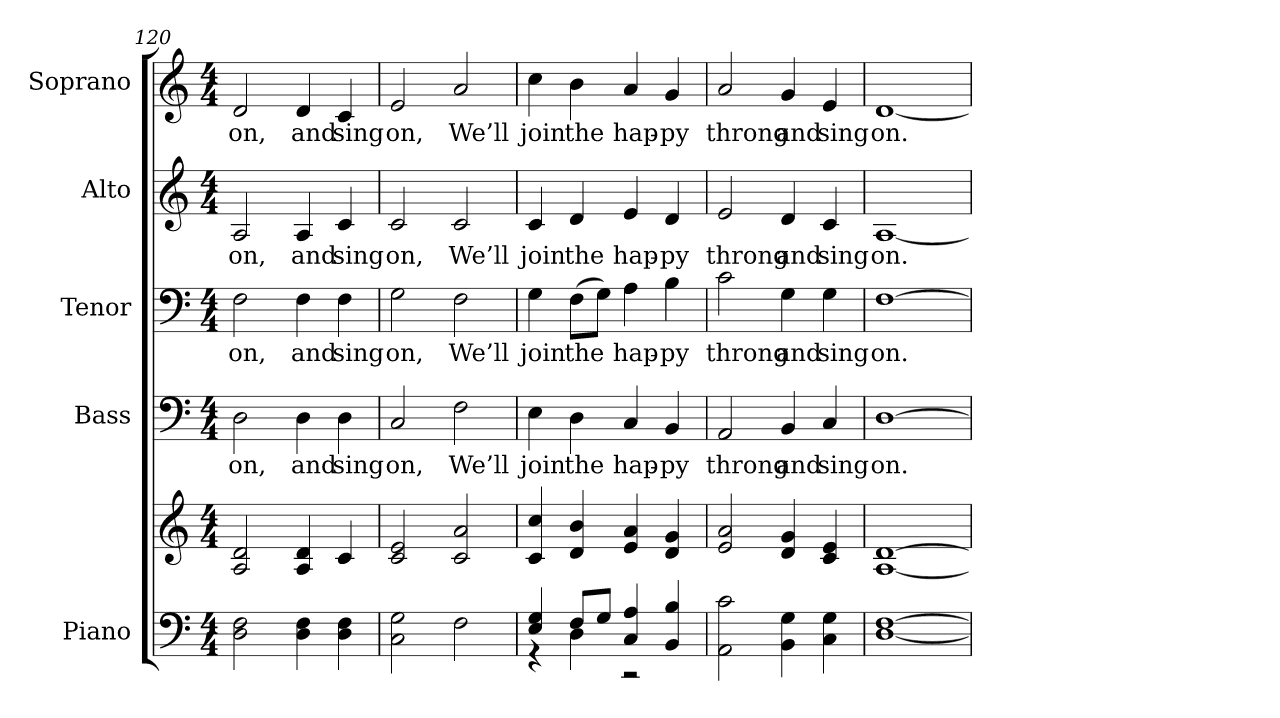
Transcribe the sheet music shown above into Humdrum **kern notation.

**kern	**kern	**kern	**text	**kern	**text	**kern	**text	**kern	**text
*part5	*part5	*part4	*part4	*part3	*part3	*part2	*part2	*part1	*part1
*staff6	*staff5	*staff4	*staff4	*staff3	*staff3	*staff2	*staff2	*staff1	*staff1
*I"Piano	*	*I"Bass	*	*I"Tenor	*	*I"Alto	*	*I"Soprano	*
*I'Pno.	*	*I'B.	*	*I'T.	*	*I'A.	*	*I'S.	*
*clefF4	*clefG2	*clefF4	*	*clefF4	*	*clefG2	*	*clefG2	*
*k[]	*k[]	*k[]	*	*k[]	*	*k[]	*	*k[]	*
*C:	*C:	*C:	*	*C:	*	*C:	*	*C:	*
*M4/4	*M4/4	*M4/4	*	*M4/4	*	*M4/4	*	*M4/4	*
=120	=120	=120	=120	=120	=120	=120	=120	=120	=120
!	!	!	!LO:LY:b:color=#000000	!	!	!	!	!	!
!	!	!	!	!	!LO:LY:b:color=#000000	!	!	!	!
!	!	!	!	!	!	!	!LO:LY:b:color=#000000	!	!
!	!	!	!	!	!	!	!	!	!LO:LY:b:color=#000000
2Di\ 2Fi	2Ai/ 2di	2Di\	on,	2Fi\	on,	2Ai/	on,	2di/	on,
!	!	!	!LO:LY:b:color=#000000	!	!	!	!	!	!
!	!	!	!	!	!LO:LY:b:color=#000000	!	!	!	!
!	!	!	!	!	!	!	!LO:LY:b:color=#000000	!	!
!	!	!	!	!	!	!	!	!	!LO:LY:b:color=#000000
4Di\ 4Fi	4Ai/ 4di	4Di\	and	4Fi\	and	4Ai/	and	4di/	and
!	!	!	!LO:LY:b:color=#000000	!	!	!	!	!	!
!	!	!	!	!	!LO:LY:b:color=#000000	!	!	!	!
!	!	!	!	!	!	!	!LO:LY:b:color=#000000	!	!
!	!	!	!	!	!	!	!	!	!LO:LY:b:color=#000000
4Di\ 4Fi	4ci/	4Di\	sing	4Fi\	sing	4ci/	sing	4ci/	sing
=121	=121	=121	=121	=121	=121	=121	=121	=121	=121
!	!	!	!LO:LY:b:color=#000000	!	!	!	!	!	!
!	!	!	!	!	!LO:LY:b:color=#000000	!	!	!	!
!	!	!	!	!	!	!	!LO:LY:b:color=#000000	!	!
!	!	!	!	!	!	!	!	!	!LO:LY:b:color=#000000
2Ci\ 2Gi	2ci/ 2ei	2Ci/	on,	2Gi\	on,	2ci/	on,	2ei/	on,
!	!	!	!LO:LY:b:color=#000000	!	!	!	!	!	!
!	!	!	!	!	!LO:LY:b:color=#000000	!	!	!	!
!	!	!	!	!	!	!	!LO:LY:b:color=#000000	!	!
!	!	!	!	!	!	!	!	!	!LO:LY:b:color=#000000
2Fi\	2ci/ 2ai	2Fi\	We’ll	2Fi\	We’ll	2ci/	We’ll	2ai/	We’ll
!!LO:PB:g=z
=122	=122	=122	=122	=122	=122	=122	=122	=122	=122
*^	*	*	*	*	*	*	*	*	*
!	!	!	!	!LO:LY:b:color=#000000	!	!	!	!	!	!
!	!	!	!	!	!	!LO:LY:b:color=#000000	!	!	!	!
!	!	!	!	!	!	!	!	!LO:LY:b:color=#000000	!	!
!	!	!	!	!	!	!	!	!	!	!LO:LY:b:color=#000000
4Ei/ 4Gi	4r	4ci/ 4cci	4Ei\	join	4Gi\	join	4ci/	join	4cci\	join
!	!	!	!	!LO:LY:b:color=#000000	!	!	!	!	!	!
!	!	!	!	!	!	!LO:LY:b:color=#000000	!	!	!	!
!	!	!	!	!	!	!	!	!LO:LY:b:color=#000000	!	!
!	!	!	!	!	!	!	!	!	!	!LO:LY:b:color=#000000
8Fi/L	4Di\	4di/ 4bi	4Di\	the	(8Fi\L	the	4di/	the	4bi\	the
8Gi/J	.	.	.	.	8Gi\J)	.	.	.	.	.
!	!	!	!	!LO:LY:b:color=#000000	!	!	!	!	!	!
!	!	!	!	!	!	!LO:LY:b:color=#000000	!	!	!	!
!	!	!	!	!	!	!	!	!LO:LY:b:color=#000000	!	!
!	!	!	!	!	!	!	!	!	!	!LO:LY:b:color=#000000
4Ci/ 4Ai	2r	4ei/ 4ai	4Ci/	hap-	4Ai\	hap-	4ei/	hap-	4ai/	hap-
!	!	!	!	!LO:LY:b:color=#000000	!	!	!	!	!	!
!	!	!	!	!	!	!LO:LY:b:color=#000000	!	!	!	!
!	!	!	!	!	!	!	!	!LO:LY:b:color=#000000	!	!
!	!	!	!	!	!	!	!	!	!	!LO:LY:b:color=#000000
4BBi/ 4Bi	.	4di/ 4gi	4BBi/	-py	4Bi\	-py	4di/	-py	4gi/	-py
*v	*v	*	*	*	*	*	*	*	*	*
=123	=123	=123	=123	=123	=123	=123	=123	=123	=123
!	!	!	!LO:LY:b:color=#000000	!	!	!	!	!	!
!	!	!	!	!	!LO:LY:b:color=#000000	!	!	!	!
!	!	!	!	!	!	!	!LO:LY:b:color=#000000	!	!
!	!	!	!	!	!	!	!	!	!LO:LY:b:color=#000000
2AAi\ 2ci	2ei/ 2ai	2AAi/	throng	2ci\	throng	2ei/	throng	2ai/	throng
!	!	!	!LO:LY:b:color=#000000	!	!	!	!	!	!
!	!	!	!	!	!LO:LY:b:color=#000000	!	!	!	!
!	!	!	!	!	!	!	!LO:LY:b:color=#000000	!	!
!	!	!	!	!	!	!	!	!	!LO:LY:b:color=#000000
4BBi\ 4Gi	4di/ 4gi	4BBi/	and	4Gi\	and	4di/	and	4gi/	and
!	!	!	!LO:LY:b:color=#000000	!	!	!	!	!	!
!	!	!	!	!	!LO:LY:b:color=#000000	!	!	!	!
!	!	!	!	!	!	!	!LO:LY:b:color=#000000	!	!
!	!	!	!	!	!	!	!	!	!LO:LY:b:color=#000000
4Ci\ 4Gi	4ci/ 4ei	4Ci/	sing	4Gi\	sing	4ci/	sing	4ei/	sing
=124	=124	=124	=124	=124	=124	=124	=124	=124	=124
!	!	!	!LO:LY:b:color=#000000	!	!	!	!	!	!
!	!	!	!	!	!LO:LY:b:color=#000000	!	!	!	!
!	!	!	!	!	!	!	!LO:LY:b:color=#000000	!	!
!	!	!	!	!	!	!	!	!	!LO:LY:b:color=#000000
[<1Di [>1Fi	[<1Ai [>1di	[>1Di	on.	[>1Fi	on.	[<1Ai	on.	[<1di	on.
=	=	=	=	=	=	=	=	=	=
*-	*-	*-	*-	*-	*-	*-	*-	*-	*-
